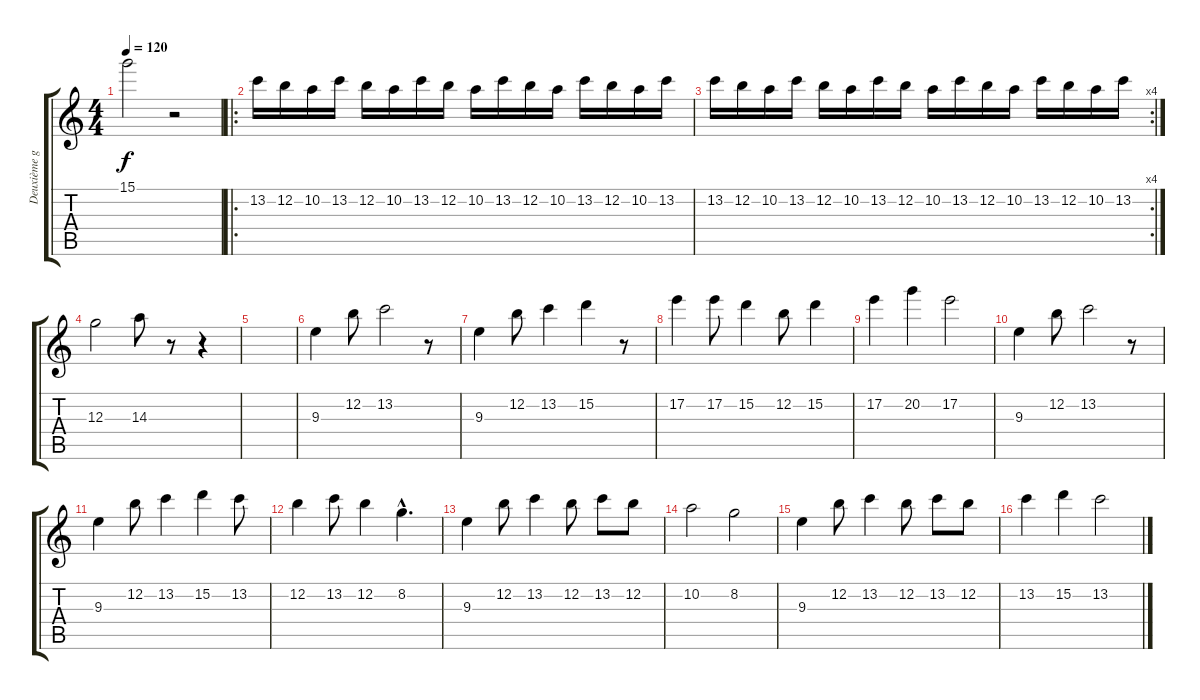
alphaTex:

\track ("Deuxième guitare" "Deuxième g") {instrument overdrivenguitar}
\staff {score tabs}
\tuning (E4 B3 G3 D3 A2 E2) {hide}
\ts (4 4)
\tempo 120
\clef g2
\ks c
15.1{t}.2{dy f} r.2 |
\ro
13.2.16 12.2.16 10.2.16 13.2.16 12.2.16 10.2.16 13.2.16 12.2.16 10.2.16 13.2.16 12.2.16 10.2.16 13.2.16 12.2.16 10.2.16 13.2.16 |
\rc 4
13.2.16 12.2.16 10.2.16 13.2.16 12.2.16 10.2.16 13.2.16 12.2.16 10.2.16 13.2.16 12.2.16 10.2.16 13.2.16 12.2.16 10.2.16 13.2.16 |
12.3.2 14.3.8 r.8 r.4 |
|
9.3.4 12.2.8 13.2.2 r.8 |
9.3.4 12.2.8 13.2.4 15.2.4 r.8 |
17.2.4 17.2.8 15.2.4 12.2.8 15.2.4 |
17.2.4 20.2.4 17.2.2 |
9.3.4 12.2.8 13.2.2 r.8 |
9.3.4 12.2.8 13.2.4 15.2.4 13.2.8 |
12.2.4 13.2.8 12.2.4 8.2{hac}.4{d} |
9.3.4 12.2.8 13.2.4 12.2.8 13.2.8 12.2.8 |
10.2.2 8.2.2 |
9.3.4 12.2.8 13.2.4 12.2.8 13.2.8 12.2.8 |
13.2.4 15.2.4 13.2.2
